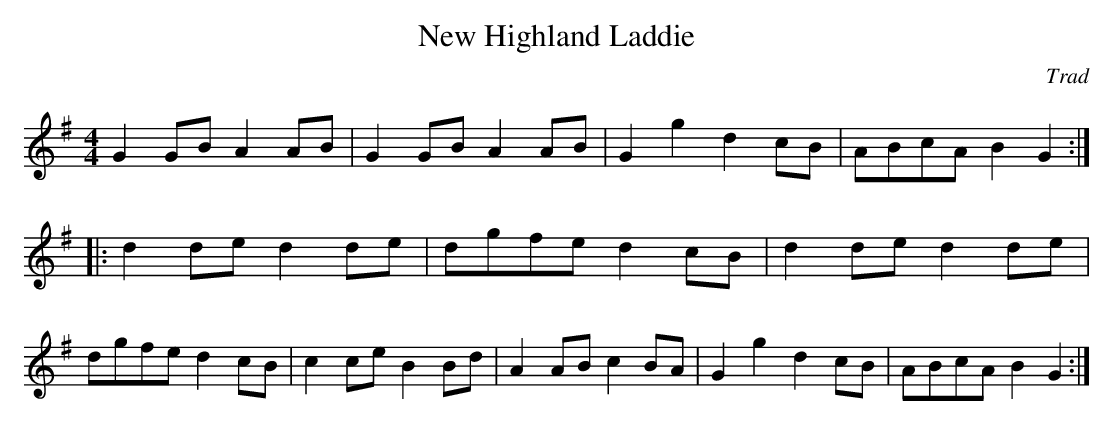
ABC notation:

X:1
T:New Highland Laddie
C:Trad
M:4/4
K:G
G2 GB A2 AB|G2 GB A2 AB| G2  g2 d2 cB| ABcA B2 G2 :: d2de d2de |\
dgfe d2 cB | d2de d2de |dgfe d2 cB | c2ce B2Bd| A2AB c2 BA| G2 g2 d2cB|ABcA B2 G2 :|
